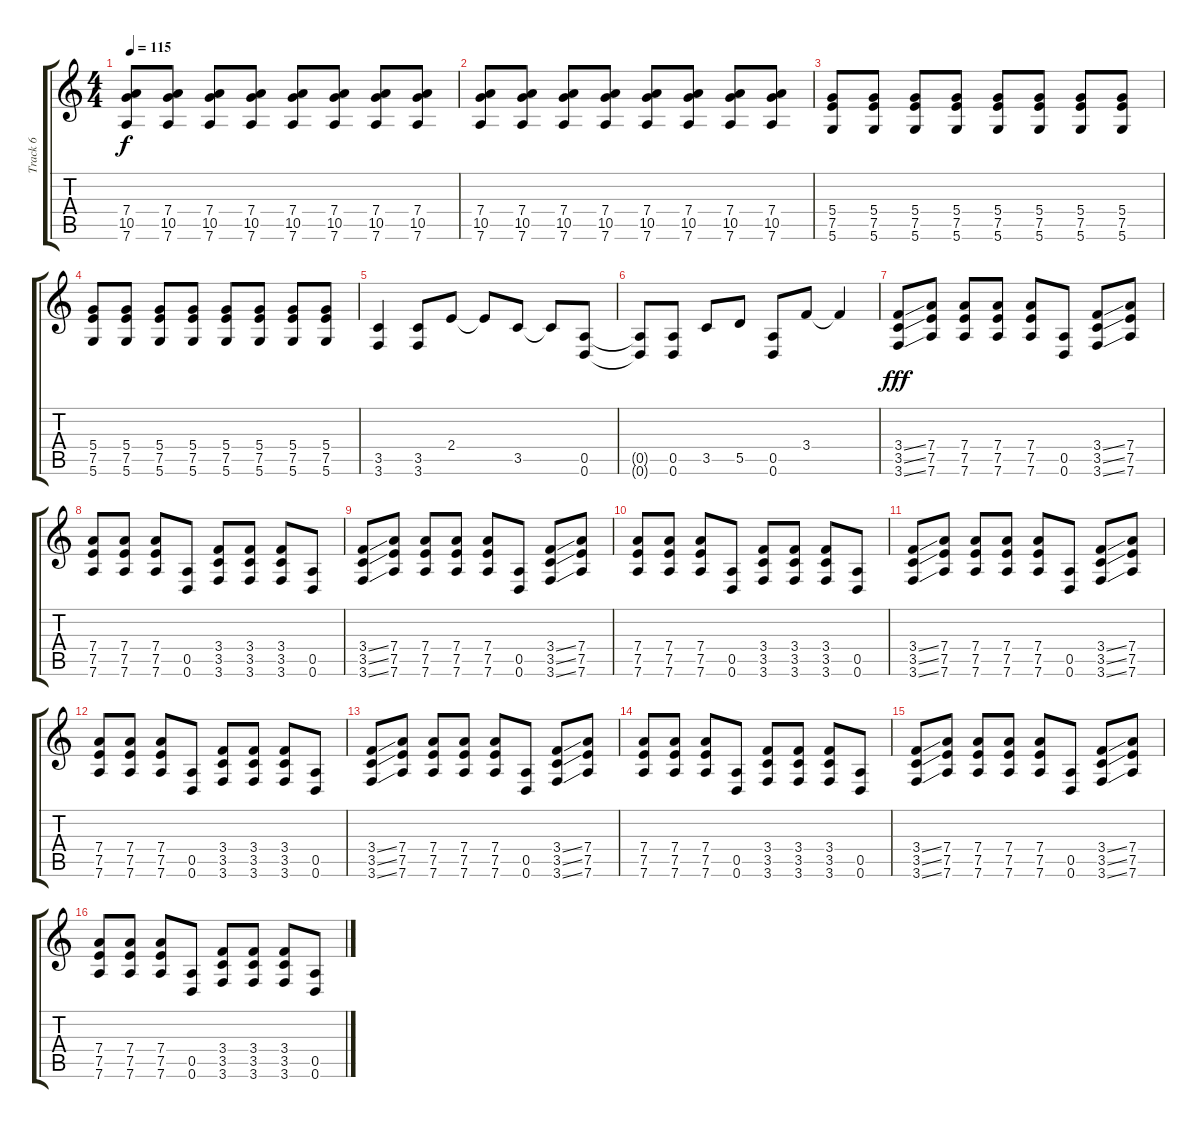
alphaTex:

\track ("Track 6" "Track 6") {instrument overdrivenguitar}
\staff {score tabs}
\tuning (E4 B3 G3 D3 A2 D2) {hide}
\ts (4 4)
\tempo 115
\clef g2
\ks c
(7.4 10.5 7.6).8{dy f} (7.4 10.5 7.6).8 (7.4 10.5 7.6).8 (7.4 10.5 7.6).8 (7.4 10.5 7.6).8 (7.4 10.5 7.6).8 (7.4 10.5 7.6).8 (7.4 10.5 7.6).8 |
(7.4 10.5 7.6).8 (7.4 10.5 7.6).8 (7.4 10.5 7.6).8 (7.4 10.5 7.6).8 (7.4 10.5 7.6).8 (7.4 10.5 7.6).8 (7.4 10.5 7.6).8 (7.4 10.5 7.6).8 |
(5.4 7.5 5.6).8 (5.4 7.5 5.6).8 (5.4 7.5 5.6).8 (5.4 7.5 5.6).8 (5.4 7.5 5.6).8 (5.4 7.5 5.6).8 (5.4 7.5 5.6).8 (5.4 7.5 5.6).8 |
(5.4 7.5 5.6).8 (5.4 7.5 5.6).8 (5.4 7.5 5.6).8 (5.4 7.5 5.6).8 (5.4 7.5 5.6).8 (5.4 7.5 5.6).8 (5.4 7.5 5.6).8 (5.4 7.5 5.6).8 |
(3.5 3.6).4 (3.5 3.6).8 2.4.8 2.4{t}.8 3.5.8 3.5{t}.8 (0.5 0.6).8 |
(0.5{t} 0.6{t}).8 (0.5 0.6).8 3.5.8 5.5.8 (0.5 0.6).8 3.4.8 3.4{t}.4 |
(3.4{ss} 3.5{ss} 3.6{ss}).8{dy fff} (7.4 7.5 7.6).8 (7.4 7.5 7.6).8 (7.4 7.5 7.6).8 (7.4 7.5 7.6).8 (0.5 0.6).8 (3.4{ss} 3.5{ss} 3.6{ss}).8 (7.4 7.5 7.6).8 |
(7.4 7.5 7.6).8 (7.4 7.5 7.6).8 (7.4 7.5 7.6).8 (0.5 0.6).8 (3.4 3.5 3.6).8 (3.4 3.5 3.6).8 (3.4 3.5 3.6).8 (0.5 0.6).8 |
(3.4{ss} 3.5{ss} 3.6{ss}).8 (7.4 7.5 7.6).8 (7.4 7.5 7.6).8 (7.4 7.5 7.6).8 (7.4 7.5 7.6).8 (0.5 0.6).8 (3.4{ss} 3.5{ss} 3.6{ss}).8 (7.4 7.5 7.6).8 |
(7.4 7.5 7.6).8 (7.4 7.5 7.6).8 (7.4 7.5 7.6).8 (0.5 0.6).8 (3.4 3.5 3.6).8 (3.4 3.5 3.6).8 (3.4 3.5 3.6).8 (0.5 0.6).8 |
(3.4{ss} 3.5{ss} 3.6{ss}).8 (7.4 7.5 7.6).8 (7.4 7.5 7.6).8 (7.4 7.5 7.6).8 (7.4 7.5 7.6).8 (0.5 0.6).8 (3.4{ss} 3.5{ss} 3.6{ss}).8 (7.4 7.5 7.6).8 |
(7.4 7.5 7.6).8 (7.4 7.5 7.6).8 (7.4 7.5 7.6).8 (0.5 0.6).8 (3.4 3.5 3.6).8 (3.4 3.5 3.6).8 (3.4 3.5 3.6).8 (0.5 0.6).8 |
(3.4{ss} 3.5{ss} 3.6{ss}).8 (7.4 7.5 7.6).8 (7.4 7.5 7.6).8 (7.4 7.5 7.6).8 (7.4 7.5 7.6).8 (0.5 0.6).8 (3.4{ss} 3.5{ss} 3.6{ss}).8 (7.4 7.5 7.6).8 |
(7.4 7.5 7.6).8 (7.4 7.5 7.6).8 (7.4 7.5 7.6).8 (0.5 0.6).8 (3.4 3.5 3.6).8 (3.4 3.5 3.6).8 (3.4 3.5 3.6).8 (0.5 0.6).8 |
(3.4{ss} 3.5{ss} 3.6{ss}).8 (7.4 7.5 7.6).8 (7.4 7.5 7.6).8 (7.4 7.5 7.6).8 (7.4 7.5 7.6).8 (0.5 0.6).8 (3.4{ss} 3.5{ss} 3.6{ss}).8 (7.4 7.5 7.6).8 |
(7.4 7.5 7.6).8 (7.4 7.5 7.6).8 (7.4 7.5 7.6).8 (0.5 0.6).8 (3.4 3.5 3.6).8 (3.4 3.5 3.6).8 (3.4 3.5 3.6).8 (0.5 0.6).8
